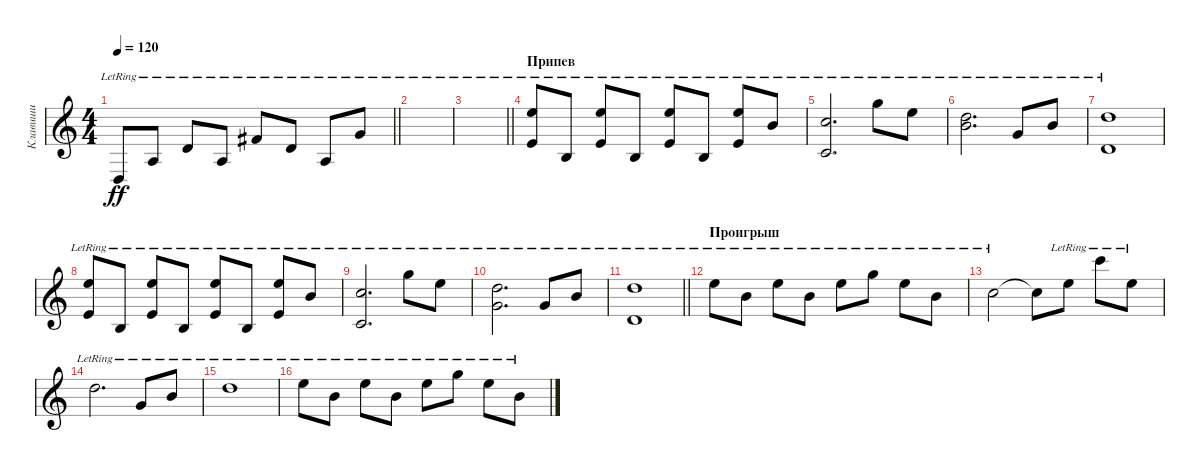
\track ("Клавиши" "Клавиши") {instrument acousticgrandpiano}
\staff {score}
\tuning (E4 B3 G3 D3 A2 E2) {hide}
\ts (4 4)
\tempo 120
\clef g2
\barLineRight lightlight
\ks c
0.4{lr}.8{dy ff} 2.3{lr}.8 3.2{lr}.8 2.3{lr}.8 2.1{lr}.8 3.2{lr}.8 2.3{lr}.8 3.1{lr}.8 |
|
\barLineRight lightlight
|
\section ("" "Припев")
(12.1{lr} 5.2{lr}).8 0.2{lr}.8 (12.1{lr} 5.2{lr}).8 0.2{lr}.8 (12.1{lr} 5.2{lr}).8 0.2{lr}.8 (12.1{lr} 5.2{lr}).8 7.1{lr}.8 |
(8.1{lr} 1.2{lr}).2{d} 15.1{lr}.8 12.1{lr}.8 |
(10.1{lr} 12.2{lr}).2{d} 3.1{lr}.8 12.2{lr}.8 |
(10.1{lr} 3.2{lr}).1 |
(12.1{lr} 5.2{lr}).8 0.2{lr}.8 (12.1{lr} 5.2{lr}).8 0.2{lr}.8 (12.1{lr} 5.2{lr}).8 0.2{lr}.8 (12.1{lr} 5.2{lr}).8 7.1{lr}.8 |
(8.1{lr} 1.2{lr}).2{d} 15.1{lr}.8 12.1{lr}.8 |
(3.1{lr} 15.2{lr}).2{d} 3.1{lr}.8 12.2{lr}.8 |
\barLineRight lightlight
(10.1{lr} 3.2{lr}).1 |
\section ("" "Проигрыш")
12.1{lr}.8 7.1{lr}.8 12.1{lr}.8 7.1{lr}.8 12.1{lr}.8 15.1{lr}.8 12.1{lr}.8 7.1{lr}.8 |
8.1{lr}.2 8.1{t}.8 12.1{lr}.8 20.1{lr}.8 12.1{lr}.8 |
10.1{lr}.2{d} 3.1{lr}.8 12.2{lr}.8 |
15.2{lr}.1 |
12.1{lr}.8 7.1{lr}.8 12.1{lr}.8 7.1{lr}.8 12.1{lr}.8 15.1{lr}.8 12.1{lr}.8 7.1{lr}.8
